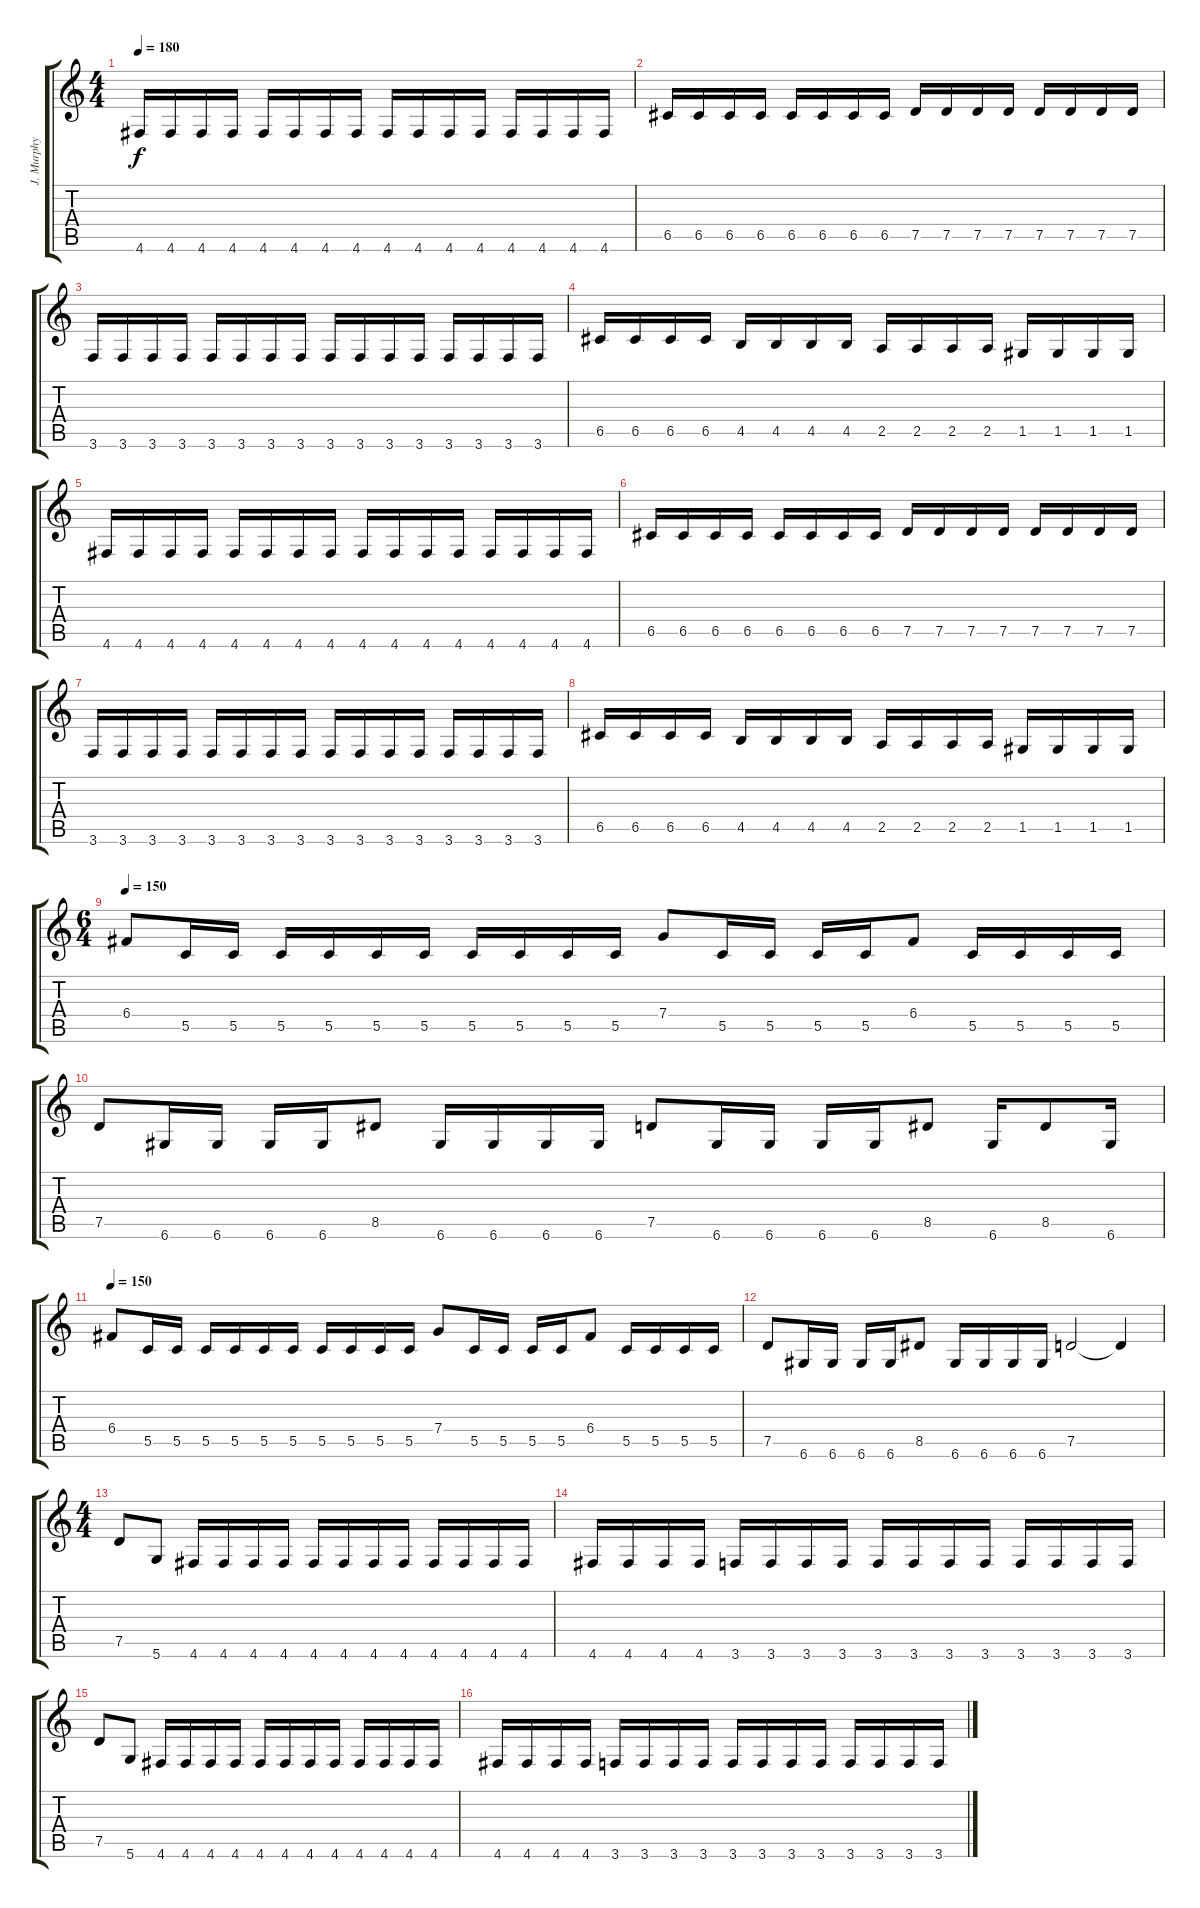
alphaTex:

\track ("J. Murphy" "J. Murphy") {instrument distortionguitar}
\staff {score tabs}
\tuning (D4 A3 F3 C3 G2 D2) {hide}
\ts (4 4)
\tempo 180
\clef g2
\ks c
4.6.16{dy f} 4.6.16 4.6.16 4.6.16 4.6.16 4.6.16 4.6.16 4.6.16 4.6.16 4.6.16 4.6.16 4.6.16 4.6.16 4.6.16 4.6.16 4.6.16 |
6.5.16 6.5.16 6.5.16 6.5.16 6.5.16 6.5.16 6.5.16 6.5.16 7.5.16 7.5.16 7.5.16 7.5.16 7.5.16 7.5.16 7.5.16 7.5.16 |
3.6.16 3.6.16 3.6.16 3.6.16 3.6.16 3.6.16 3.6.16 3.6.16 3.6.16 3.6.16 3.6.16 3.6.16 3.6.16 3.6.16 3.6.16 3.6.16 |
6.5.16 6.5.16 6.5.16 6.5.16 4.5.16 4.5.16 4.5.16 4.5.16 2.5.16 2.5.16 2.5.16 2.5.16 1.5.16 1.5.16 1.5.16 1.5.16 |
4.6.16 4.6.16 4.6.16 4.6.16 4.6.16 4.6.16 4.6.16 4.6.16 4.6.16 4.6.16 4.6.16 4.6.16 4.6.16 4.6.16 4.6.16 4.6.16 |
6.5.16 6.5.16 6.5.16 6.5.16 6.5.16 6.5.16 6.5.16 6.5.16 7.5.16 7.5.16 7.5.16 7.5.16 7.5.16 7.5.16 7.5.16 7.5.16 |
3.6.16 3.6.16 3.6.16 3.6.16 3.6.16 3.6.16 3.6.16 3.6.16 3.6.16 3.6.16 3.6.16 3.6.16 3.6.16 3.6.16 3.6.16 3.6.16 |
6.5.16 6.5.16 6.5.16 6.5.16 4.5.16 4.5.16 4.5.16 4.5.16 2.5.16 2.5.16 2.5.16 2.5.16 1.5.16 1.5.16 1.5.16 1.5.16 |
\ts (6 4)
\tempo 180
\tempo 150
6.4.8 5.5.16 5.5.16 5.5.16 5.5.16 5.5.16 5.5.16 5.5.16 5.5.16 5.5.16 5.5.16 7.4.8 5.5.16 5.5.16 5.5.16 5.5.16 6.4.8 5.5.16 5.5.16 5.5.16 5.5.16 |
7.5.8 6.6.16 6.6.16 6.6.16 6.6.16 8.5.8 6.6.16 6.6.16 6.6.16 6.6.16 7.5.8 6.6.16 6.6.16 6.6.16 6.6.16 8.5.8 6.6.16 8.5.8 6.6.16 |
\tempo 150
6.4.8 5.5.16 5.5.16 5.5.16 5.5.16 5.5.16 5.5.16 5.5.16 5.5.16 5.5.16 5.5.16 7.4.8 5.5.16 5.5.16 5.5.16 5.5.16 6.4.8 5.5.16 5.5.16 5.5.16 5.5.16 |
7.5.8 6.6.16 6.6.16 6.6.16 6.6.16 8.5.8 6.6.16 6.6.16 6.6.16 6.6.16 7.5.2 7.5{t}.4 |
\ts (4 4)
7.5.8 5.6.8 4.6.16 4.6.16 4.6.16 4.6.16 4.6.16 4.6.16 4.6.16 4.6.16 4.6.16 4.6.16 4.6.16 4.6.16 |
4.6.16 4.6.16 4.6.16 4.6.16 3.6.16 3.6.16 3.6.16 3.6.16 3.6.16 3.6.16 3.6.16 3.6.16 3.6.16 3.6.16 3.6.16 3.6.16 |
7.5.8 5.6.8 4.6.16 4.6.16 4.6.16 4.6.16 4.6.16 4.6.16 4.6.16 4.6.16 4.6.16 4.6.16 4.6.16 4.6.16 |
4.6.16 4.6.16 4.6.16 4.6.16 3.6.16 3.6.16 3.6.16 3.6.16 3.6.16 3.6.16 3.6.16 3.6.16 3.6.16 3.6.16 3.6.16 3.6.16
